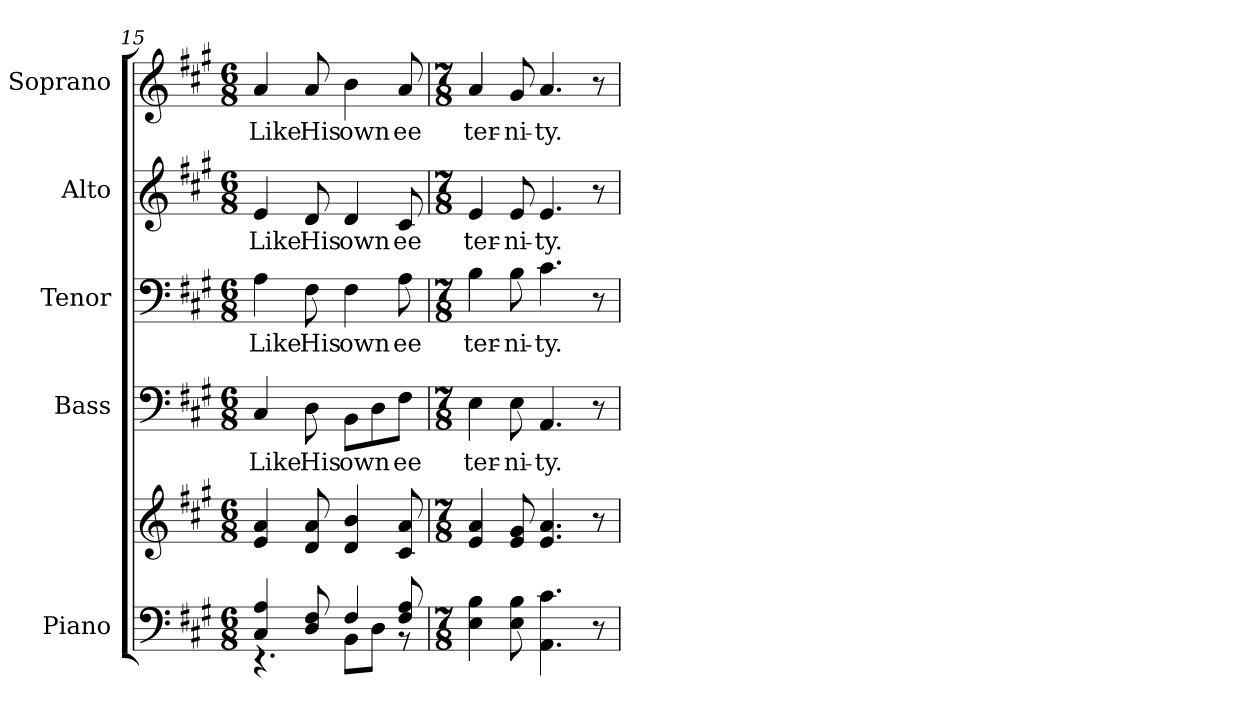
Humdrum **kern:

**kern	**kern	**kern	**text	**kern	**text	**kern	**text	**kern	**text
*part5	*part5	*part4	*part4	*part3	*part3	*part2	*part2	*part1	*part1
*staff6	*staff5	*staff4	*staff4	*staff3	*staff3	*staff2	*staff2	*staff1	*staff1
*I"Piano	*	*I"Bass	*	*I"Tenor	*	*I"Alto	*	*I"Soprano	*
*I'Pno.	*	*I'B.	*	*I'T.	*	*I'A.	*	*I'S.	*
*clefF4	*clefG2	*clefF4	*	*clefF4	*	*clefG2	*	*clefG2	*
*k[f#c#g#]	*k[f#c#g#]	*k[f#c#g#]	*	*k[f#c#g#]	*	*k[f#c#g#]	*	*k[f#c#g#]	*
*A:	*A:	*A:	*	*A:	*	*A:	*	*A:	*
*M6/8	*M6/8	*M6/8	*	*M6/8	*	*M6/8	*	*M6/8	*
=15	=15	=15	=15	=15	=15	=15	=15	=15	=15
*^	*	*	*	*	*	*	*	*	*
!	!	!	!	!LO:LY:b:color=#000000	!	!	!	!	!	!
!	!	!	!	!	!	!LO:LY:b:color=#000000	!	!	!	!
!	!	!	!	!	!	!	!	!LO:LY:b:color=#000000	!	!
!	!	!	!	!	!	!	!	!	!	!LO:LY:b:color=#000000
4C#i/ 4Ai	4.r	4ei/ 4ai	4C#i/	Like	4Ai\	Like	4ei/	Like	4ai/	Like
!	!	!	!	!LO:LY:b:color=#000000	!	!	!	!	!	!
!	!	!	!	!	!	!LO:LY:b:color=#000000	!	!	!	!
!	!	!	!	!	!	!	!	!LO:LY:b:color=#000000	!	!
!	!	!	!	!	!	!	!	!	!	!LO:LY:b:color=#000000
8Di/ 8F#i	.	8di/ 8ai	8Di\	His	8F#i\	His	8di/	His	8ai/	His
!	!	!	!	!LO:LY:b:color=#000000	!	!	!	!	!	!
!	!	!	!	!	!	!LO:LY:b:color=#000000	!	!	!	!
!	!	!	!	!	!	!	!	!LO:LY:b:color=#000000	!	!
!	!	!	!	!	!	!	!	!	!	!LO:LY:b:color=#000000
4F#i/	8BBi\L	4di/ 4bi	8BBi\L	own	4F#i\	own	4di/	own	4bi\	own
.	8Di\J	.	8Di\	.	.	.	.	.	.	.
!	!	!	!	!LO:LY:b:color=#000000	!	!	!	!	!	!
!	!	!	!	!	!	!LO:LY:b:color=#000000	!	!	!	!
!	!	!	!	!	!	!	!	!LO:LY:b:color=#000000	!	!
!	!	!	!	!	!	!	!	!	!	!LO:LY:b:color=#000000
8F#i/ 8Ai	8r	8c#i/ 8ai	8F#i\J	ee	8Ai\	ee	8c#i/	ee	8ai/	ee
*v	*v	*	*	*	*	*	*	*	*	*
=16	=16	=16	=16	=16	=16	=16	=16	=16	=16
*M7/8	*M7/8	*M7/8	*	*M7/8	*	*M7/8	*	*M7/8	*
*^	*	*	*	*	*	*	*	*	*
!	!	!	!	!LO:LY:b:color=#000000	!	!	!	!	!	!
*v	*v	*	*	*	*	*	*	*	*	*
*^	*	*	*	*	*	*	*	*	*
!	!	!	!	!	!	!LO:LY:b:color=#000000	!	!	!	!
*v	*v	*	*	*	*	*	*	*	*	*
*^	*	*	*	*	*	*	*	*	*
!	!	!	!	!	!	!	!	!LO:LY:b:color=#000000	!	!
*v	*v	*	*	*	*	*	*	*	*	*
*^	*	*	*	*	*	*	*	*	*
!	!	!	!	!	!	!	!	!	!	!LO:LY:b:color=#000000
*v	*v	*	*	*	*	*	*	*	*	*
4Ei\ 4Bi	4ei/ 4ai	4Ei\	ter-	4Bi\	ter-	4ei/	ter-	4ai/	ter-
!	!	!	!LO:LY:b:color=#000000	!	!	!	!	!	!
!	!	!	!	!	!LO:LY:b:color=#000000	!	!	!	!
!	!	!	!	!	!	!	!LO:LY:b:color=#000000	!	!
!	!	!	!	!	!	!	!	!	!LO:LY:b:color=#000000
8Ei\ 8Bi	8ei/ 8g#i	8Ei\	-ni-	8Bi\	-ni-	8ei/	-ni-	8g#i/	-ni-
!	!	!	!LO:LY:b:color=#000000	!	!	!	!	!	!
!	!	!	!	!	!LO:LY:b:color=#000000	!	!	!	!
!	!	!	!	!	!	!	!LO:LY:b:color=#000000	!	!
!	!	!	!	!	!	!	!	!	!LO:LY:b:color=#000000
4.AAi\ 4.c#i	4.ei/ 4.ai	4.AAi/	-ty.	4.c#i\	-ty.	4.ei/	-ty.	4.ai/	-ty.
8r	8r	8r	.	8r	.	8r	.	8r	.
=	=	=	=	=	=	=	=	=	=
*-	*-	*-	*-	*-	*-	*-	*-	*-	*-
